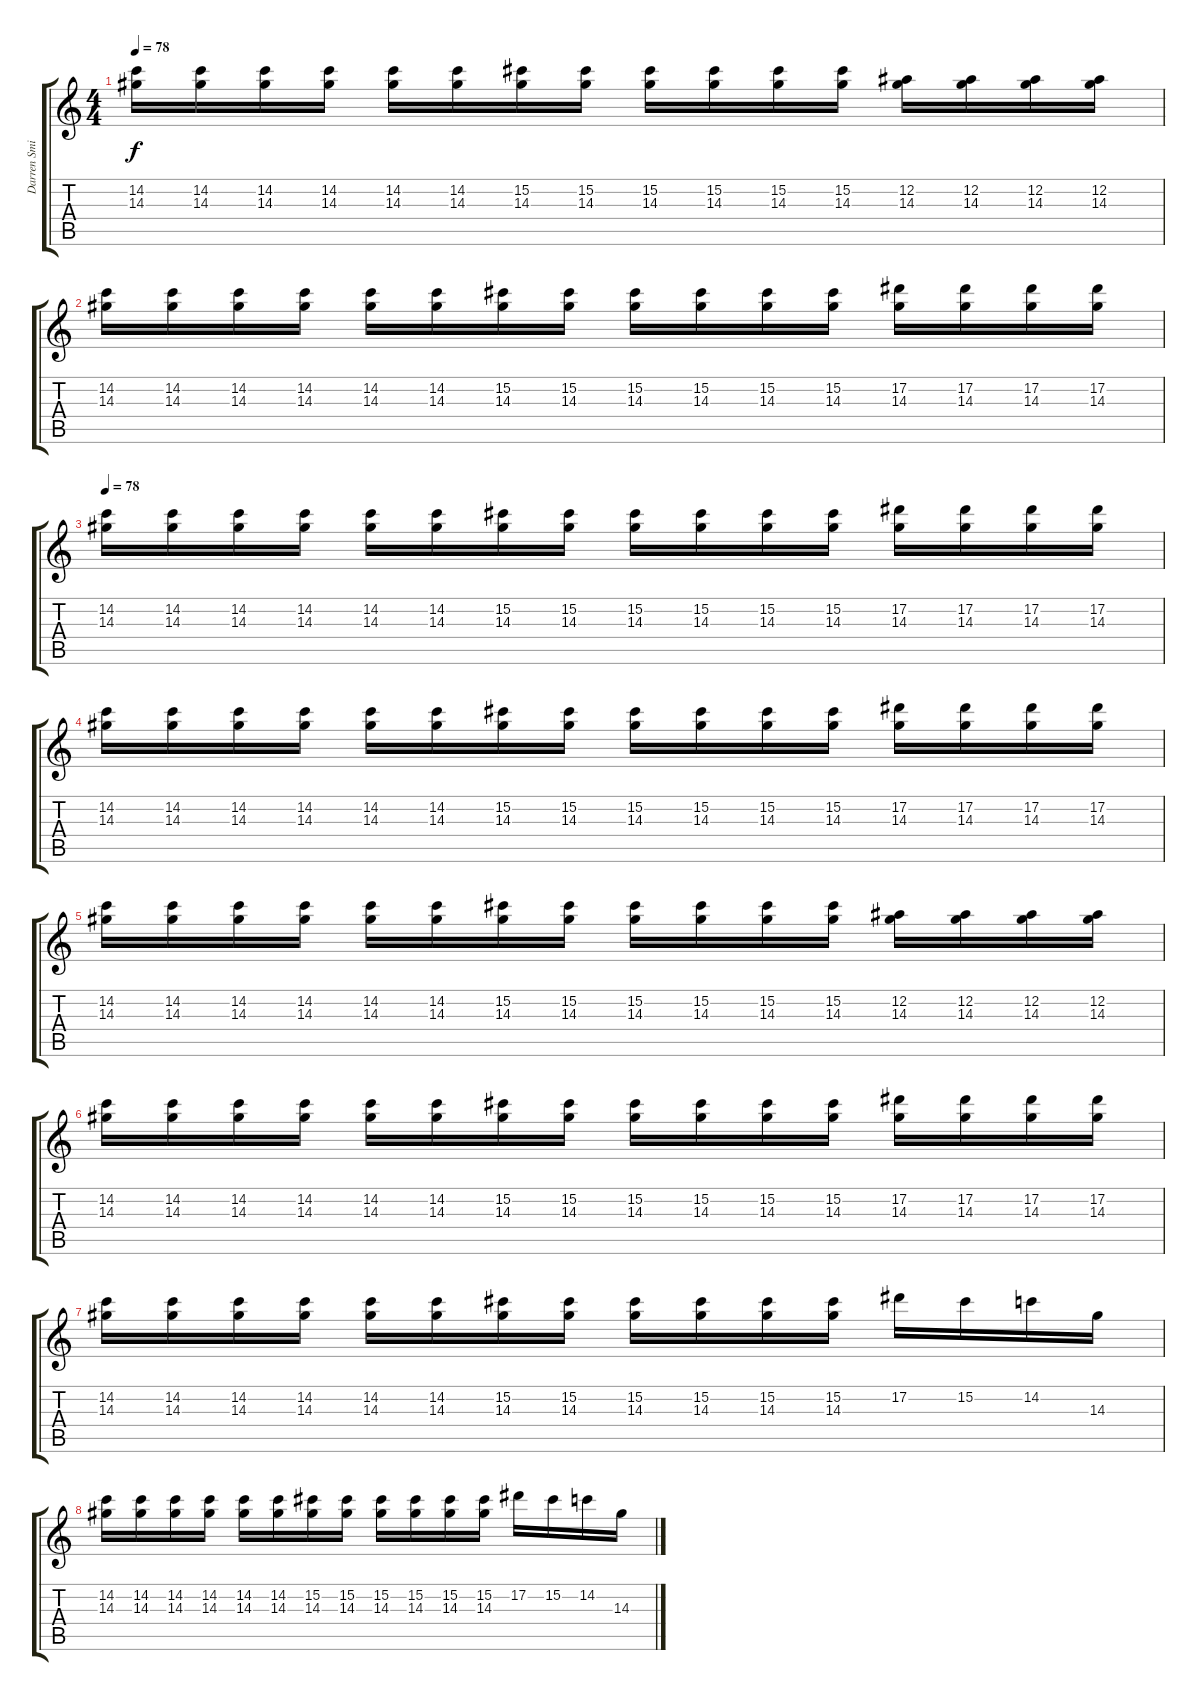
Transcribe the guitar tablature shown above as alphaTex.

\track ("Darren Smith" "Darren Smi") {instrument distortionguitar}
\staff {score tabs}
\tuning (Eb4 Bb3 Gb3 Db3 Ab2 Db2) {hide}
\ts (4 4)
\tempo 78
\clef g2
\ks c
(14.2 14.3).16{dy f} (14.2 14.3).16 (14.2 14.3).16 (14.2 14.3).16 (14.2 14.3).16 (14.2 14.3).16 (15.2 14.3).16 (15.2 14.3).16 (15.2 14.3).16 (15.2 14.3).16 (15.2 14.3).16 (15.2 14.3).16 (12.2 14.3).16 (12.2 14.3).16 (12.2 14.3).16 (12.2 14.3).16 |
(14.2 14.3).16 (14.2 14.3).16 (14.2 14.3).16 (14.2 14.3).16 (14.2 14.3).16 (14.2 14.3).16 (15.2 14.3).16 (15.2 14.3).16 (15.2 14.3).16 (15.2 14.3).16 (15.2 14.3).16 (15.2 14.3).16 (17.2 14.3).16 (17.2 14.3).16 (17.2 14.3).16 (17.2 14.3).16 |
\tempo 78
(14.2 14.3).16 (14.2 14.3).16 (14.2 14.3).16 (14.2 14.3).16 (14.2 14.3).16 (14.2 14.3).16 (15.2 14.3).16 (15.2 14.3).16 (15.2 14.3).16 (15.2 14.3).16 (15.2 14.3).16 (15.2 14.3).16 (17.2 14.3).16 (17.2 14.3).16 (17.2 14.3).16 (17.2 14.3).16 |
(14.2 14.3).16 (14.2 14.3).16 (14.2 14.3).16 (14.2 14.3).16 (14.2 14.3).16 (14.2 14.3).16 (15.2 14.3).16 (15.2 14.3).16 (15.2 14.3).16 (15.2 14.3).16 (15.2 14.3).16 (15.2 14.3).16 (17.2 14.3).16 (17.2 14.3).16 (17.2 14.3).16 (17.2 14.3).16 |
(14.2 14.3).16 (14.2 14.3).16 (14.2 14.3).16 (14.2 14.3).16 (14.2 14.3).16 (14.2 14.3).16 (15.2 14.3).16 (15.2 14.3).16 (15.2 14.3).16 (15.2 14.3).16 (15.2 14.3).16 (15.2 14.3).16 (12.2 14.3).16 (12.2 14.3).16 (12.2 14.3).16 (12.2 14.3).16 |
(14.2 14.3).16 (14.2 14.3).16 (14.2 14.3).16 (14.2 14.3).16 (14.2 14.3).16 (14.2 14.3).16 (15.2 14.3).16 (15.2 14.3).16 (15.2 14.3).16 (15.2 14.3).16 (15.2 14.3).16 (15.2 14.3).16 (17.2 14.3).16 (17.2 14.3).16 (17.2 14.3).16 (17.2 14.3).16 |
(14.2 14.3).16 (14.2 14.3).16 (14.2 14.3).16 (14.2 14.3).16 (14.2 14.3).16 (14.2 14.3).16 (15.2 14.3).16 (15.2 14.3).16 (15.2 14.3).16 (15.2 14.3).16 (15.2 14.3).16 (15.2 14.3).16 17.2.16 15.2.16 14.2.16 14.3.16 |
(14.2 14.3).16 (14.2 14.3).16 (14.2 14.3).16 (14.2 14.3).16 (14.2 14.3).16 (14.2 14.3).16 (15.2 14.3).16 (15.2 14.3).16 (15.2 14.3).16 (15.2 14.3).16 (15.2 14.3).16 (15.2 14.3).16 17.2.16 15.2.16 14.2.16 14.3.16
